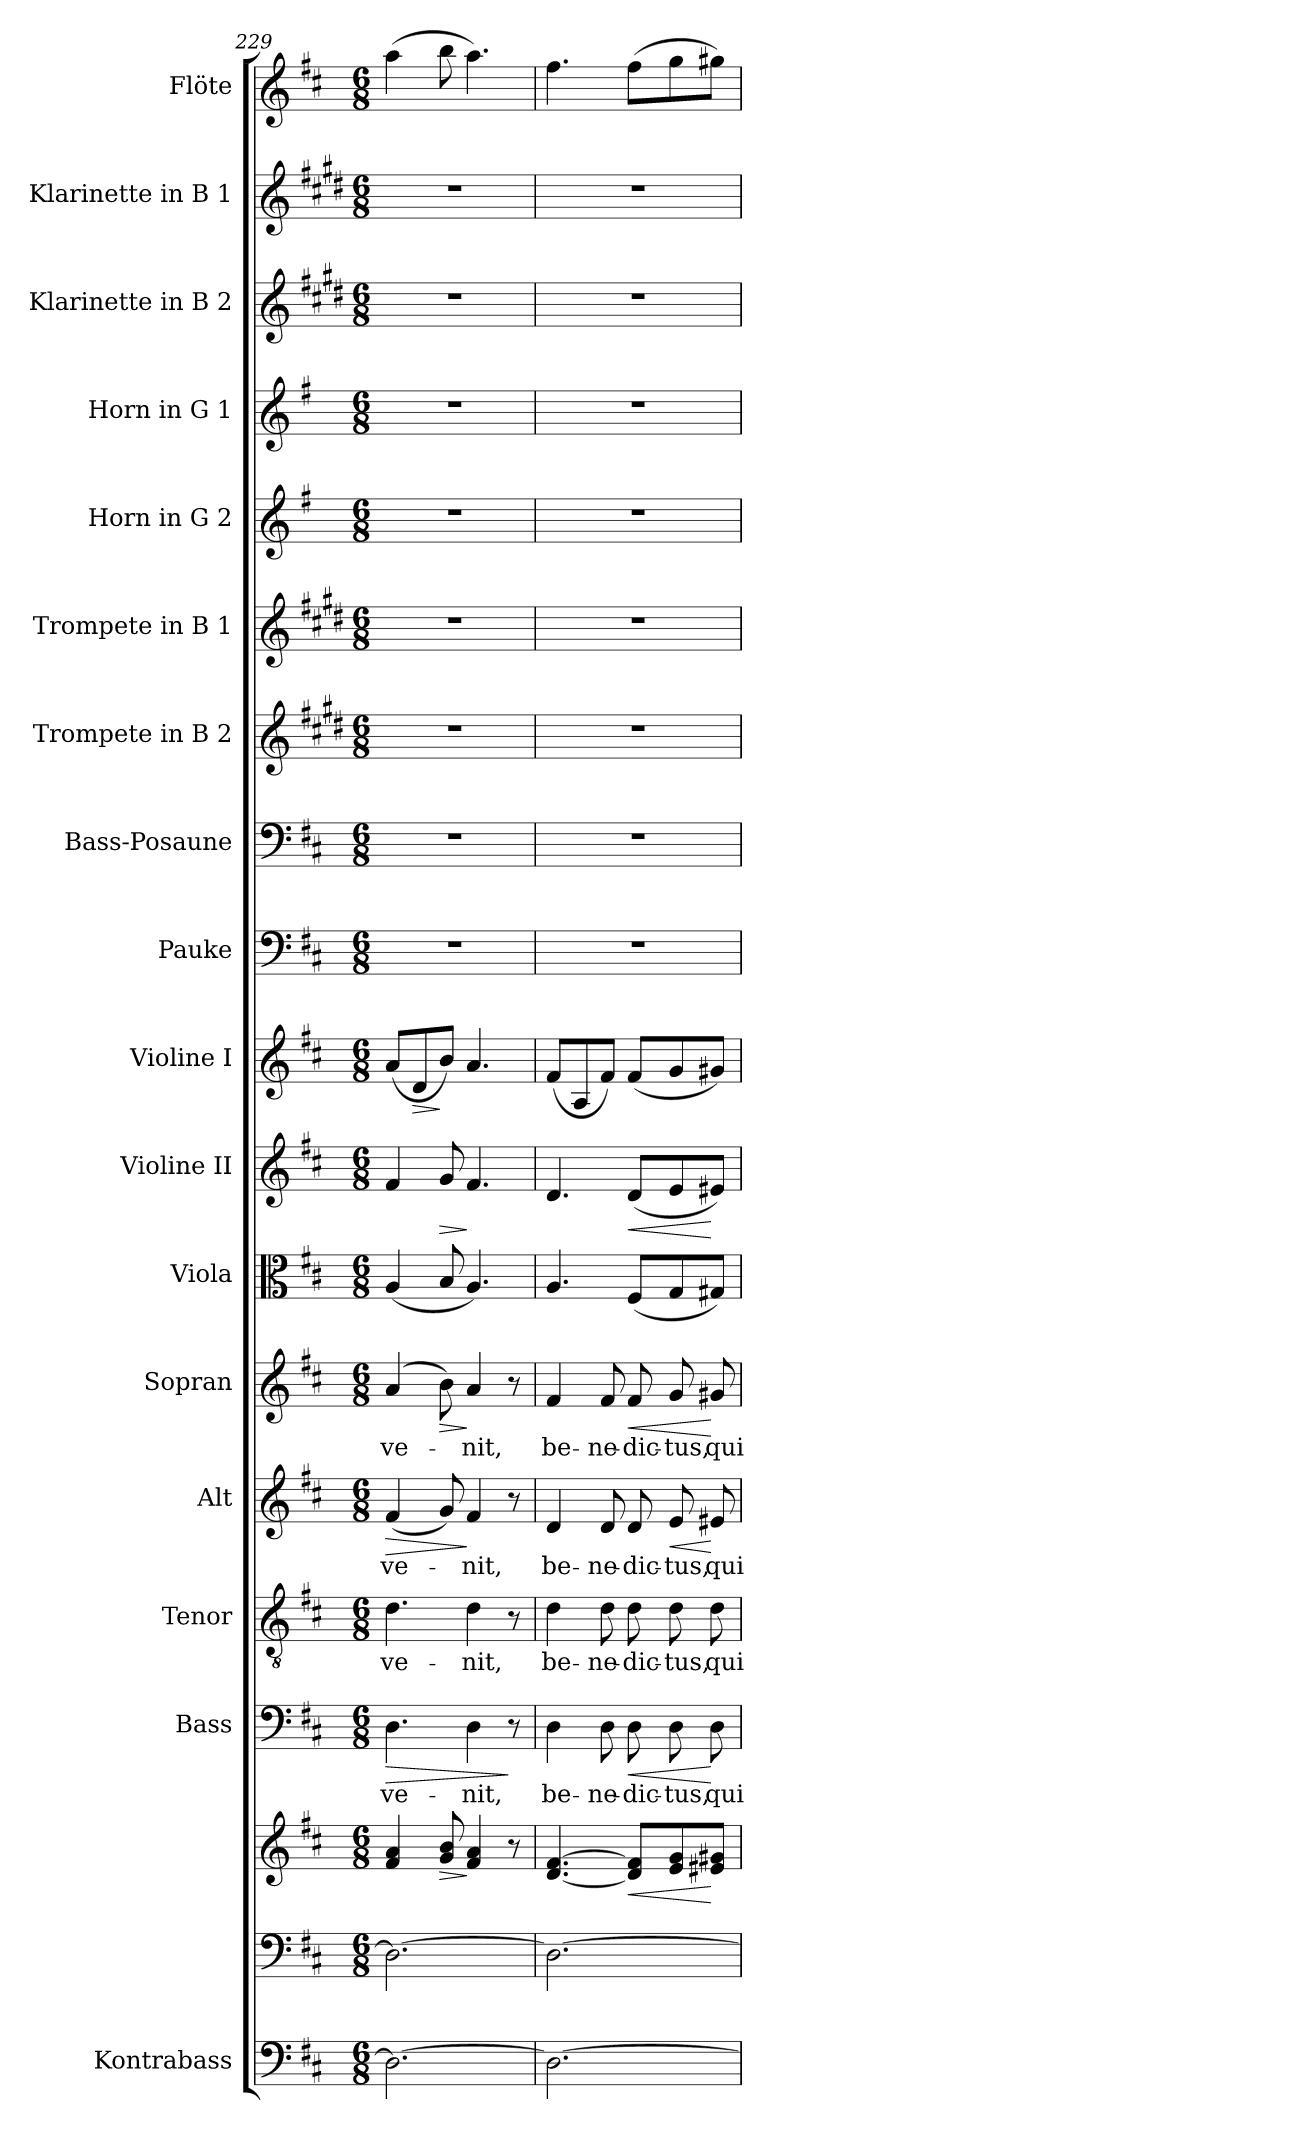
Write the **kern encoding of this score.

**kern	**kern	**kern	**dynam	**kern	**text	**dynam	**kern	**text	**kern	**text	**dynam	**kern	**text	**dynam	**kern	**kern	**dynam	**kern	**dynam	**kern	**kern	**kern	**kern	**kern	**kern	**kern	**kern	**kern
*part18	*part17	*part17	*part17	*part16	*part16	*part16	*part15	*part15	*part14	*part14	*part14	*part13	*part13	*part13	*part12	*part11	*part11	*part10	*part10	*part9	*part8	*part7	*part6	*part5	*part4	*part3	*part2	*part1
*staff19	*staff18	*staff17	*staff17/18	*staff16	*staff16	*staff16	*staff15	*staff15	*staff14	*staff14	*staff14	*staff13	*staff13	*staff13	*staff12	*staff11	*staff11	*staff10	*staff10	*staff9	*staff8	*staff7	*staff6	*staff5	*staff4	*staff3	*staff2	*staff1
*I"Kontrabass	*	*	*	*I"Bass	*	*	*I"Tenor	*	*I"Alt	*	*	*I"Sopran	*	*	*I"Viola	*I"Violine II	*	*I"Violine I	*	*I"Pauke	*I"Bass-Posaune	*I"Trompete in B 2	*I"Trompete in B 1	*I"Horn in G 2	*I"Horn in G 1	*I"Klarinette in B 2	*I"Klarinette in B 1	*I"Flöte
*I'Kb.	*	*	*	*I'B	*	*	*I'T	*	*I'A	*	*	*I'S	*	*	*I'Vla.	*I'Vl. II	*	*I'Vl. I	*	*I'Pk.	*I'B. Pos.	*	*	*I'Hrn. 2	*I'Hrn. 1	*	*	*I'Fl.
*clefF4	*clefF4	*clefG2	*	*clefF4	*	*	*clefGv2	*	*clefG2	*	*	*clefG2	*	*	*clefC3	*clefG2	*	*clefG2	*	*clefF4	*clefF4	*clefG2	*clefG2	*clefG2	*clefG2	*clefG2	*clefG2	*clefG2
*ITrd7c12	*	*	*	*	*	*	*	*	*	*	*	*	*	*	*	*	*	*	*	*	*	*ITrd1c2	*ITrd1c2	*ITrd3c5	*ITrd3c5	*ITrd1c2	*ITrd1c2	*
*k[f#c#]	*k[f#c#]	*k[f#c#]	*	*k[f#c#]	*	*	*k[f#c#]	*	*k[f#c#]	*	*	*k[f#c#]	*	*	*k[f#c#]	*k[f#c#]	*	*k[f#c#]	*	*k[f#c#]	*k[f#c#]	*k[f#c#]	*k[f#c#]	*k[f#c#]	*k[f#c#]	*k[f#c#]	*k[f#c#]	*k[f#c#]
*D:	*D:	*D:	*	*D:	*	*	*D:	*	*D:	*	*	*D:	*	*	*D:	*D:	*	*D:	*	*D:	*D:	*D:	*D:	*D:	*D:	*D:	*D:	*D:
*M6/8	*M6/8	*M6/8	*	*M6/8	*	*	*M6/8	*	*M6/8	*	*	*M6/8	*	*	*M6/8	*M6/8	*	*M6/8	*	*M6/8	*M6/8	*M6/8	*M6/8	*M6/8	*M6/8	*M6/8	*M6/8	*M6/8
=229	=229	=229	=229	=229	=229	=229	=229	=229	=229	=229	=229	=229	=229	=229	=229	=229	=229	=229	=229	=229	=229	=229	=229	=229	=229	=229	=229	=229
!	!	!	!	!	!LO:LY:b	!LO:HP:b	!	!LO:LY:b	!	!LO:LY:b	!LO:HP:b	!	!LO:LY:b	!	!	!	!	!	!	!	!	!	!	!	!	!	!	!
2.DD\_	2.D\_	4f#/ 4a/	.	4.D\	ve-	>	4.d\	ve-	(<4f#/	ve-	>	(4a/	ve-	.	(<4A/	4f#/	.	(<8a/L	.	2.r	2.r	2.r	2.r	2.r	2.r	2.r	2.r	(>4aa\
!	!	!	!	!	!	!	!	!	!	!	!	!	!	!	!	!	!	!	!LO:HP:b	!	!	!	!	!	!	!	!	!
.	.	.	.	.	.	.	.	.	.	.	.	.	.	.	.	.	.	8d/	>	.	.	.	.	.	.	.	.	.
!	!	!	!LO:HP:b	!	!	!	!	!	!	!	!	!	!	!LO:HP:b	!	!	!LO:HP:b	!	!	!	!	!	!	!	!	!	!	!
.	.	8g/ 8b/	>	.	.	.	.	.	8g/)	.	.	8b\)	.	>	8B/	8g/	>	8b/J)	]	.	.	.	.	.	.	.	.	8bb\
!	!	!	!	!	!LO:LY:b	!	!	!LO:LY:b	!	!LO:LY:b	!	!	!LO:LY:b	!	!	!	!	!	!	!	!	!	!	!	!	!	!	!
.	.	4f#/ 4a/	]	4D\	-nit,	.	4d\	-nit,	4f#/	-nit,	]	4a/	-nit,	]	4.A/)	4.f#/	]	4.a/	.	.	.	.	.	.	.	.	.	4.aa\)
.	.	8r	.	8r	.	]	8r	.	8r	.	.	8r	.	.	.	.	.	.	.	.	.	.	.	.	.	.	.	.
=230	=230	=230	=230	=230	=230	=230	=230	=230	=230	=230	=230	=230	=230	=230	=230	=230	=230	=230	=230	=230	=230	=230	=230	=230	=230	=230	=230	=230
!	!	!	!	!	!LO:LY:b	!	!	!LO:LY:b	!	!LO:LY:b	!	!	!LO:LY:b	!	!	!	!	!	!	!	!	!	!	!	!	!	!	!
2.DD\_	2.D\_	[4.d/ [4.f#/	.	4D\	be-	.	4d\	be-	4d/	be-	.	4f#/	be-	.	4.A/	4.d/	.	(<8f#/L	.	2.r	2.r	2.r	2.r	2.r	2.r	2.r	2.r	4.ff#\
.	.	.	.	.	.	.	.	.	.	.	.	.	.	.	.	.	.	8A/	.	.	.	.	.	.	.	.	.	.
!	!	!	!	!	!LO:LY:b	!	!	!LO:LY:b	!	!LO:LY:b	!	!	!LO:LY:b	!	!	!	!	!	!	!	!	!	!	!	!	!	!	!
.	.	.	.	8D\	-ne-	.	8d\	-ne-	8d/	-ne-	.	8f#/	-ne-	.	.	.	.	8f#/J)	.	.	.	.	.	.	.	.	.	.
!	!	!	!LO:HP:b	!	!LO:LY:b	!LO:HP:b	!	!LO:LY:b	!	!LO:LY:b	!	!	!LO:LY:b	!LO:HP:b	!	!	!LO:HP:b	!	!	!	!	!	!	!	!	!	!	!
.	.	8d/] 8f#/]L	<	8D\	-dic-	<	8d\	-dic-	8d/	-dic-	.	8f#/	-dic-	<	(<8F#/L	(<8d/L	<	(<8f#/L	.	.	.	.	.	.	.	.	.	(>8ff#\L
!	!	!	!	!	!LO:LY:b	!	!	!LO:LY:b	!	!LO:LY:b	!LO:HP:b	!	!LO:LY:b	!	!	!	!	!	!	!	!	!	!	!	!	!	!	!
.	.	8e/ 8g/	.	8D\	-tus,	.	8d\	-tus,	8e/	-tus,	<	8g/	-tus,	.	8G/	8e/	.	8g/	.	.	.	.	.	.	.	.	.	8gg\
!	!	!	!	!	!LO:LY:b	!	!	!LO:LY:b	!	!LO:LY:b	!	!	!LO:LY:b	!	!	!	!	!	!	!	!	!	!	!	!	!	!	!
.	.	8e#X/ 8g#X/J	[	8D\	qui	[	8d\	qui	8e#X/	qui	[	8g#X/	qui	[	8G#X/J)	8e#X/J)	[	8g#X/J)	.	.	.	.	.	.	.	.	.	8gg#X\J)
=	=	=	=	=	=	=	=	=	=	=	=	=	=	=	=	=	=	=	=	=	=	=	=	=	=	=	=	=
*-	*-	*-	*-	*-	*-	*-	*-	*-	*-	*-	*-	*-	*-	*-	*-	*-	*-	*-	*-	*-	*-	*-	*-	*-	*-	*-	*-	*-
